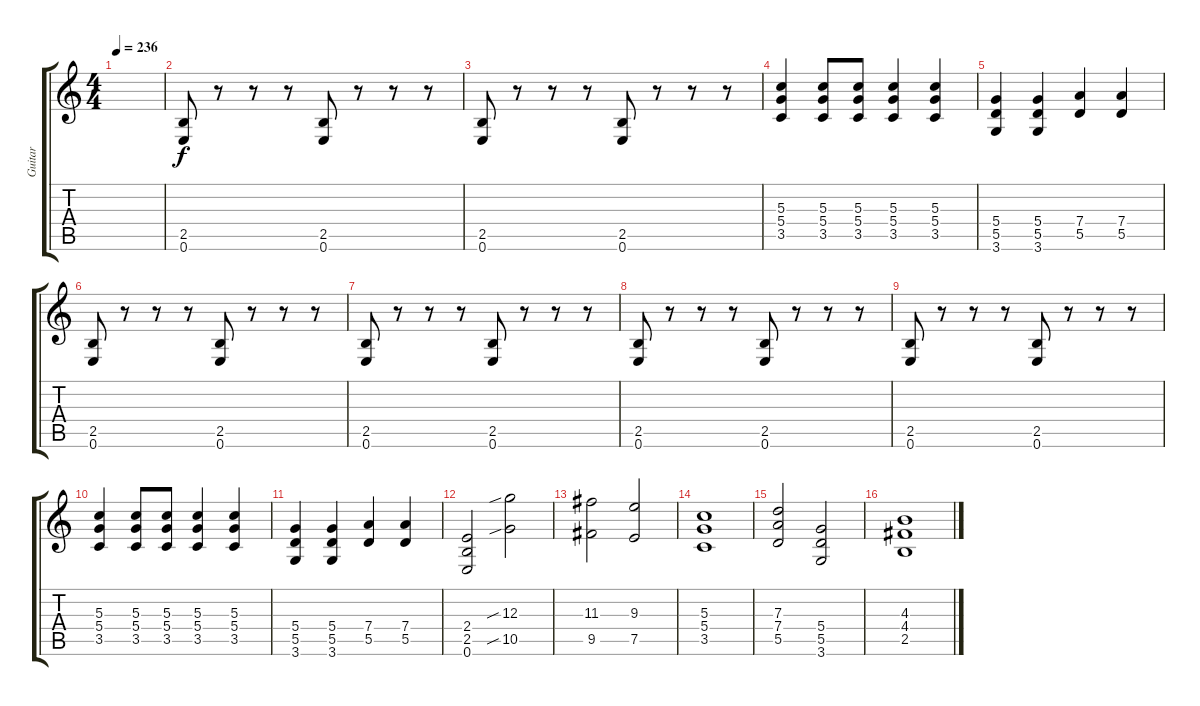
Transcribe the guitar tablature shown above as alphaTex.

\track ("Guitar" "Guitar") {instrument overdrivenguitar}
\staff {score tabs}
\tuning (E4 B3 G3 D3 A2 E2) {hide}
\ts (4 4)
\tempo 236
\clef g2
\ks c
|
(2.5 0.6).8 r.8 r.8 r.8 (2.5 0.6).8 r.8 r.8 r.8 |
(2.5 0.6).8 r.8 r.8 r.8 (2.5 0.6).8 r.8 r.8 r.8 |
(5.3 5.4 3.5).4 (5.3 5.4 3.5).8 (5.3 5.4 3.5).8 (5.3 5.4 3.5).4 (5.3 5.4 3.5).4 |
(5.4 5.5 3.6).4 (5.4 5.5 3.6).4 (7.4 5.5).4 (7.4 5.5).4 |
(2.5 0.6).8 r.8 r.8 r.8 (2.5 0.6).8 r.8 r.8 r.8 |
(2.5 0.6).8 r.8 r.8 r.8 (2.5 0.6).8 r.8 r.8 r.8 |
(2.5 0.6).8 r.8 r.8 r.8 (2.5 0.6).8 r.8 r.8 r.8 |
(2.5 0.6).8 r.8 r.8 r.8 (2.5 0.6).8 r.8 r.8 r.8 |
(5.3 5.4 3.5).4 (5.3 5.4 3.5).8 (5.3 5.4 3.5).8 (5.3 5.4 3.5).4 (5.3 5.4 3.5).4 |
(5.4 5.5 3.6).4 (5.4 5.5 3.6).4 (7.4 5.5).4 (7.4 5.5).4 |
(2.4 2.5 0.6).2 (12.3{sib} 10.5{sib}).2 |
(11.3 9.5).2 (9.3 7.5).2 |
(5.3 5.4 3.5).1 |
(7.3 7.4 5.5).2 (5.4 5.5 3.6).2 |
(4.3 4.4 2.5).1
